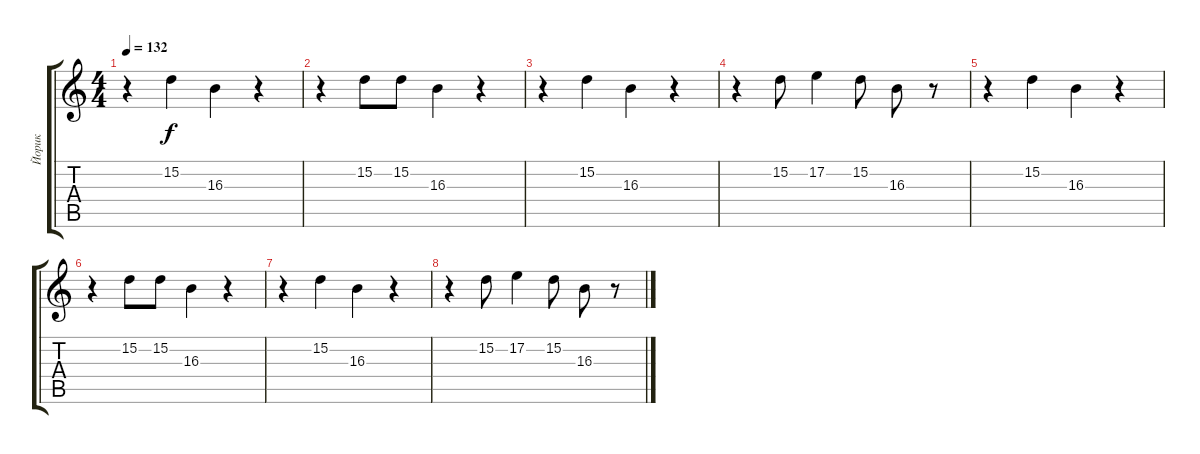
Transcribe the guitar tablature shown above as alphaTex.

\track ("Йорик" "Йорик") {instrument pizzicatostrings}
\staff {score tabs}
\tuning (E4 B3 G3 D3 A2 E2) {hide}
\ts (4 4)
\tempo 132
\clef g2
\ks c
r.4{dy f} 15.2.4 16.3.4 r.4 |
r.4 15.2.8 15.2.8 16.3.4 r.4 |
r.4 15.2.4 16.3.4 r.4 |
r.4 15.2.8 17.2.4 15.2.8 16.3.8 r.8 |
r.4 15.2.4 16.3.4 r.4 |
r.4 15.2.8 15.2.8 16.3.4 r.4 |
r.4 15.2.4 16.3.4 r.4 |
r.4 15.2.8 17.2.4 15.2.8 16.3.8 r.8
